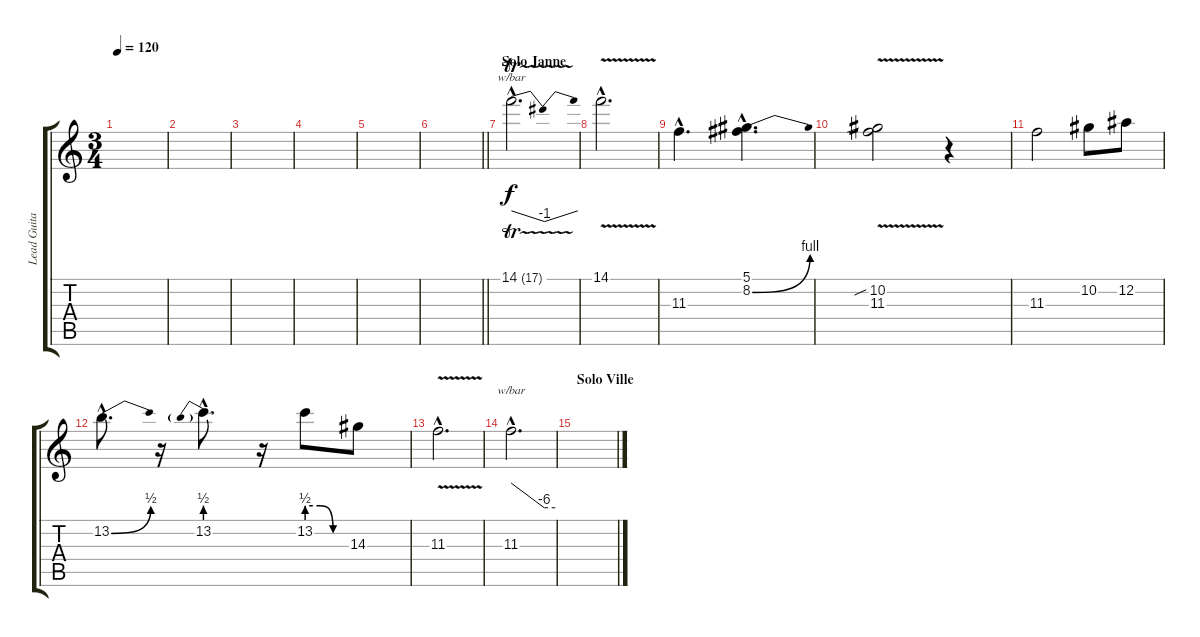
\track ("Lead Guitar 1 (Janne)" "Lead Guita") {instrument distortionguitar}
\staff {score tabs}
\tuning (Eb4 Bb3 Gb3 Db3 Ab2 Eb2) {hide}
\ts (3 4)
\tempo 120
\clef g2
\ks c
|
|
|
|
|
\barLineRight lightlight
|
\section ("" "Solo Janne")
14.1{tr (17 32) hac}.2{d tbe (dip default 0 0 30 -4 60 0)} |
14.1{v hac}.2{d} |
11.3{hac}.4{d} (5.1{hac} 8.2{be (bend 0 0 60 4) hac}).4{d} |
(10.2{v sib} 11.3{v}).2 r.4 |
11.3.2 10.2.8 12.2.8 |
13.2{be (bend 0 0 60 2) hac}.8{d} r.16 13.2{be (prebend 0 2 60 2) hac}.8{d} r.16 13.2{be (custom 0 2 20 2 40 0 60 0)}.8 14.3.8 |
11.3{v hac}.2{d} |
11.3{hac}.2{d tbe (custom default 0 0 45 -24 60 -24)} |
\section ("" "Solo Ville")
